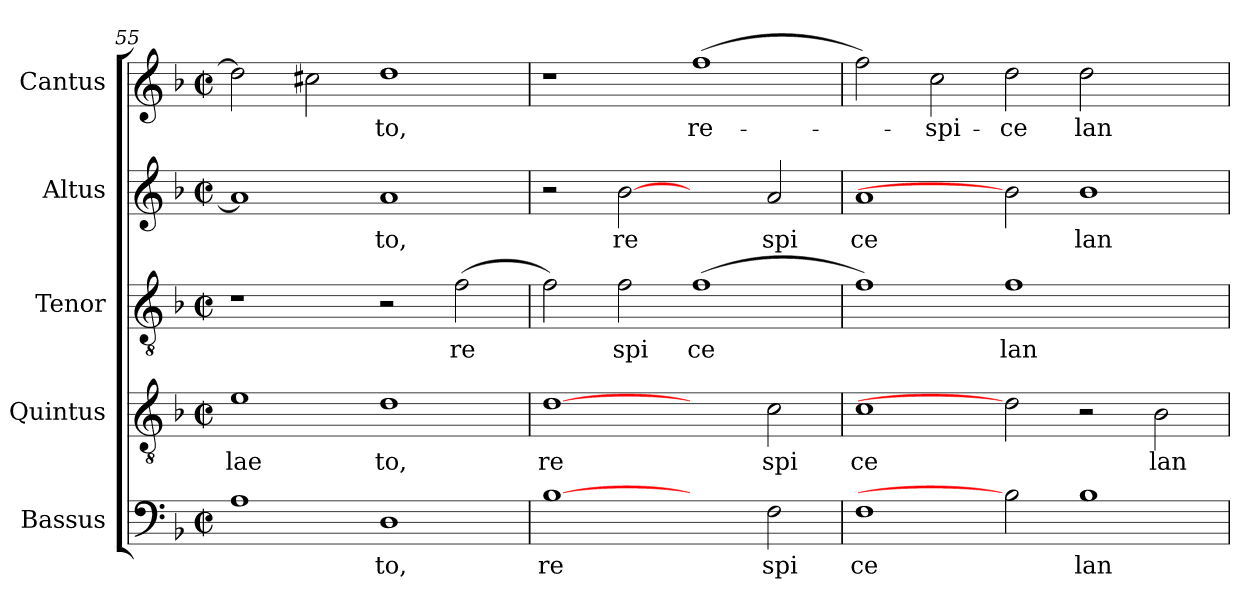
**kern	**text	**kern	**text	**kern	**text	**kern	**text	**kern	**text
*part5	*part5	*part4	*part4	*part3	*part3	*part2	*part2	*part1	*part1
*staff5	*staff5	*staff4	*staff4	*staff3	*staff3	*staff2	*staff2	*staff1	*staff1
*I"Bassus	*	*I"Quintus	*	*I"Tenor	*	*I"Altus	*	*I"Cantus	*
*clefF4	*	*clefGv2	*	*clefGv2	*	*clefG2	*	*clefG2	*
*k[b-]	*	*k[b-]	*	*k[b-]	*	*k[b-]	*	*k[b-]	*
*F:	*	*F:	*	*F:	*	*F:	*	*F:	*
*M2/2	*	*M2/2	*	*M2/2	*	*M2/2	*	*M2/2	*
*met(c|)	*	*met(c|)	*	*met(c|)	*	*met(c|)	*	*met(c|)	*
=55	=55	=55	=55	=55	=55	=55	=55	=55	=55
!	!	!	!LO:LY:b:cj	!	!	!	!	!	!
1A	.	1e	lae	1r	.	1a]	.	2dd\]	.
.	.	.	.	.	.	.	.	2cc#X\	.
!	!LO:LY:b:cj	!	!LO:LY:b:cj	!	!	!	!LO:LY:b:cj	!	!LO:LY:b:cj
1D	to,	1d	to,	2r	.	1a	to,	1dd	-to,
!	!	!	!	!	!LO:LY:b:cj	!	!	!	!
.	.	.	.	(>2f\	re	.	.	.	.
=56	=56	=56	=56	=56	=56	=56	=56	=56	=56
!	!LO:LY:b:cj	!	!LO:LY:b:cj	!	!	!	!	!	!
[1B-	re	[1d	re	2f\)	.	2r	.	1r	.
!	!	!	!	!	!LO:LY:b:cj	!	!LO:LY:b:cj	!	!
.	.	.	.	2f\	spi	[2b-	re	.	.
!	!	!	!	!	!LO:LY:b:cj	!	!	!	!LO:LY:b:cj
2ryy	.	2ryy	.	(>1f	ce	2ryy	.	(>1ff	re-
!	!LO:LY:b:cj	!	!LO:LY:b:cj	!	!	!	!LO:LY:b:cj	!	!
2F\	spi	2c\	spi	.	.	2a/	spi	.	.
=57	=57	=57	=57	=57	=57	=57	=57	=57	=57
!	!LO:LY:b:cj	!	!LO:LY:b:cj	!	!	!	!LO:LY:b:cj	!	!
1F	ce	1c	ce	1f)	.	1a	ce	2ff\)	.
!	!	!	!	!	!	!	!	!	!LO:LY:b:cj
.	.	.	.	.	.	.	.	2cc\	-spi-
!	!	!	!	!	!LO:LY:b:cj	!	!	!	!LO:LY:b:cj
2B-]	.	2d]	.	1f	lan	2b-]	.	2dd\	-ce
!	!LO:LY:b:cj	!	!	!	!	!	!LO:LY:b:cj	!	!LO:LY:b:cj
1B-	lan	2r	.	.	.	1b-	lan	2dd\	lan-
!	!	!	!LO:LY:b:cj	!	!	!	!	!	!
.	.	2B-\	lan	2ryy	.	.	.	2ryy	.
=	=	=	=	=	=	=	=	=	=
*-	*-	*-	*-	*-	*-	*-	*-	*-	*-
